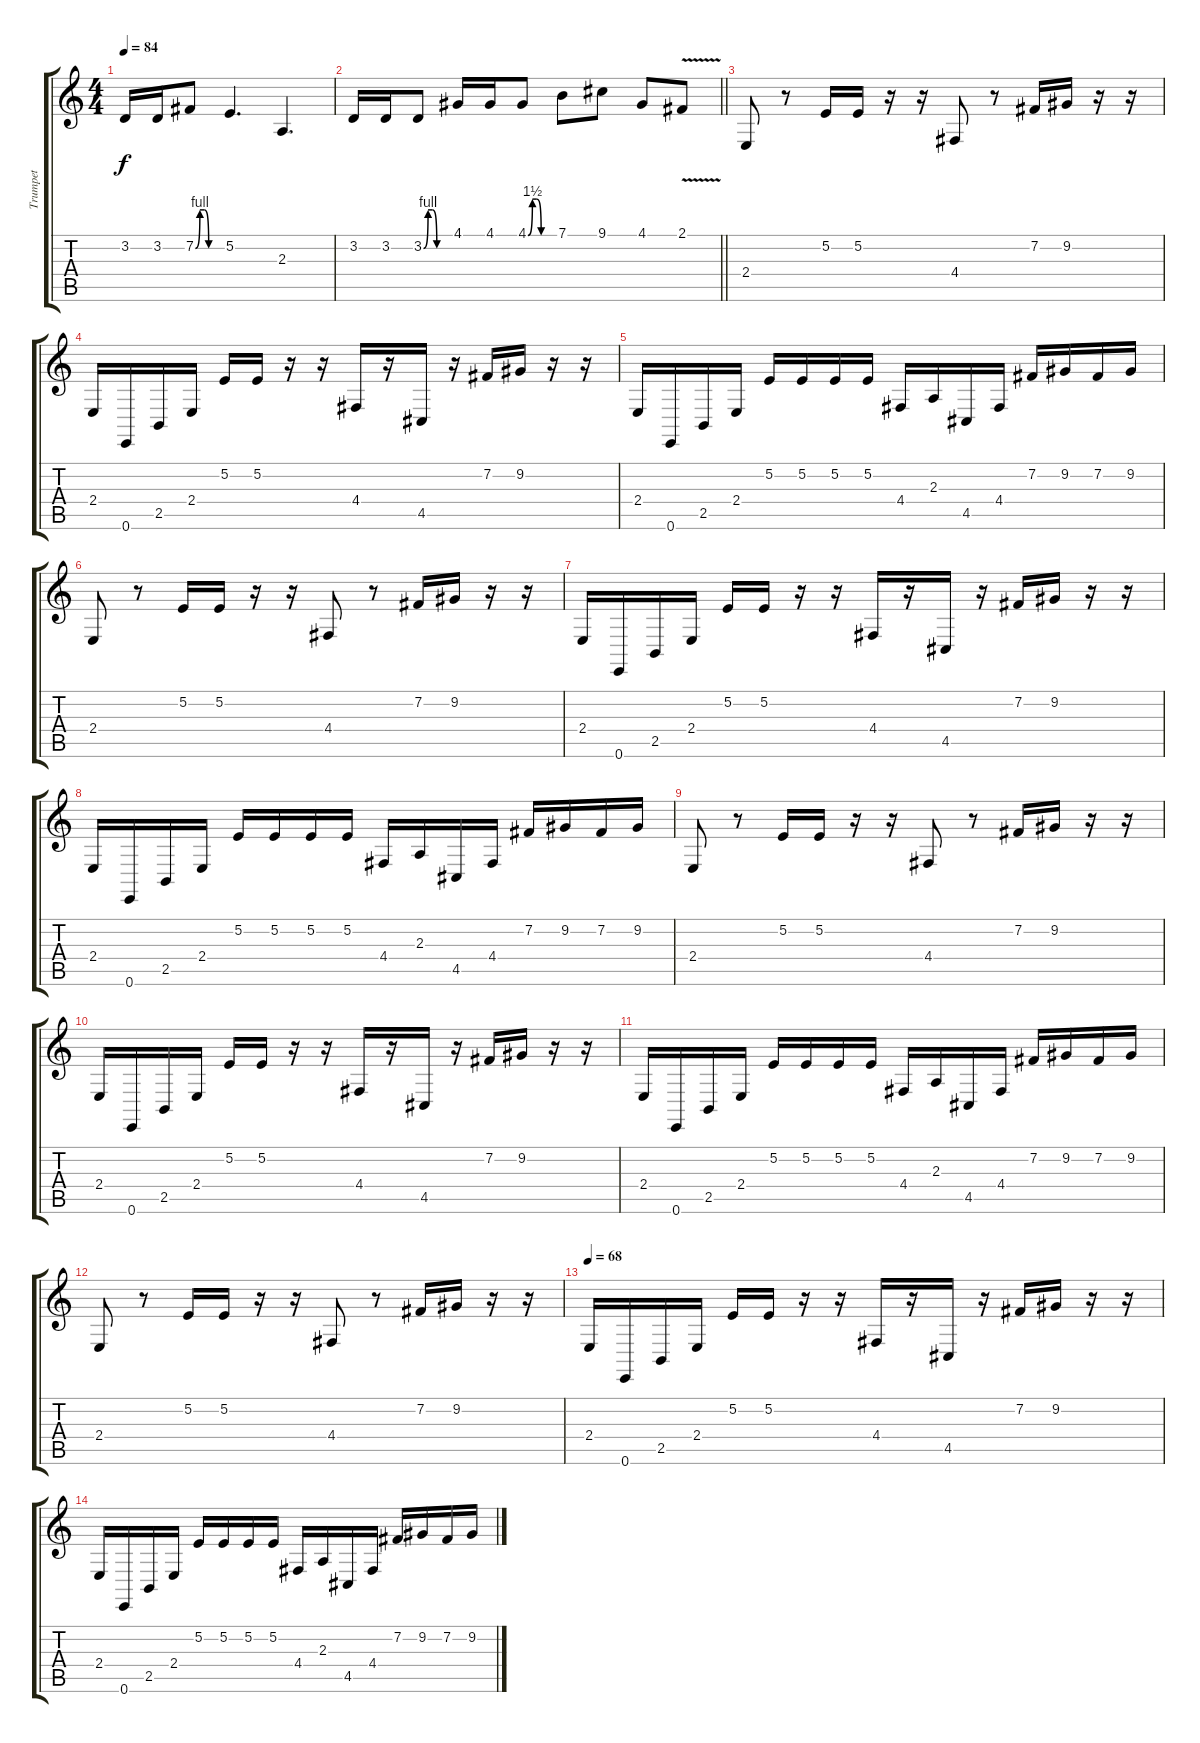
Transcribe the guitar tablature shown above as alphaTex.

\track ("Trumpet" "Trumpet") {instrument trombone}
\staff {score tabs}
\tuning (E4 B3 G3 D3 A2 E2) {hide}
\ts (4 4)
\tempo 84
\clef g2
\ks c
3.2.16{dy f} 3.2.16 7.2{be (custom 0 0 10 4 20 4 30 0 60 0)}.8 5.2.4{d} 2.3.4{d} |
\barLineRight lightlight
3.2.16 3.2.16 3.2{be (custom 0 0 10 4 20 4 30 0 60 0)}.8 4.1.16 4.1.16 4.1{be (custom 0 0 10 6 20 6 30 0 60 0)}.8 7.1.8 9.1.8 4.1.8 2.1{v}.8 |
2.4.8 r.8 5.2.16 5.2.16 r.16 r.16 4.4.8 r.8 7.2.16 9.2.16 r.16 r.16 |
2.4.16 0.6.16 2.5.16 2.4.16 5.2.16 5.2.16 r.16 r.16 4.4.16 r.16 4.5.16 r.16 7.2.16 9.2.16 r.16 r.16 |
2.4.16 0.6.16 2.5.16 2.4.16 5.2.16 5.2.16 5.2.16 5.2.16 4.4.16 2.3.16 4.5.16 4.4.16 7.2.16 9.2.16 7.2.16 9.2.16 |
2.4.8 r.8 5.2.16 5.2.16 r.16 r.16 4.4.8 r.8 7.2.16 9.2.16 r.16 r.16 |
2.4.16 0.6.16 2.5.16 2.4.16 5.2.16 5.2.16 r.16 r.16 4.4.16 r.16 4.5.16 r.16 7.2.16 9.2.16 r.16 r.16 |
2.4.16 0.6.16 2.5.16 2.4.16 5.2.16 5.2.16 5.2.16 5.2.16 4.4.16 2.3.16 4.5.16 4.4.16 7.2.16 9.2.16 7.2.16 9.2.16 |
2.4.8 r.8 5.2.16 5.2.16 r.16 r.16 4.4.8 r.8 7.2.16 9.2.16 r.16 r.16 |
2.4.16 0.6.16 2.5.16 2.4.16 5.2.16 5.2.16 r.16 r.16 4.4.16 r.16 4.5.16 r.16 7.2.16 9.2.16 r.16 r.16 |
2.4.16 0.6.16 2.5.16 2.4.16 5.2.16 5.2.16 5.2.16 5.2.16 4.4.16 2.3.16 4.5.16 4.4.16 7.2.16 9.2.16 7.2.16 9.2.16 |
2.4.8 r.8 5.2.16 5.2.16 r.16 r.16 4.4.8 r.8 7.2.16 9.2.16 r.16 r.16 |
\tempo 68
2.4.16 0.6.16 2.5.16 2.4.16 5.2.16 5.2.16 r.16 r.16 4.4.16 r.16 4.5.16 r.16 7.2.16 9.2.16 r.16 r.16 |
2.4.16 0.6.16 2.5.16 2.4.16 5.2.16 5.2.16 5.2.16 5.2.16 4.4.16 2.3.16 4.5.16 4.4.16 7.2.16 9.2.16 7.2.16 9.2.16
